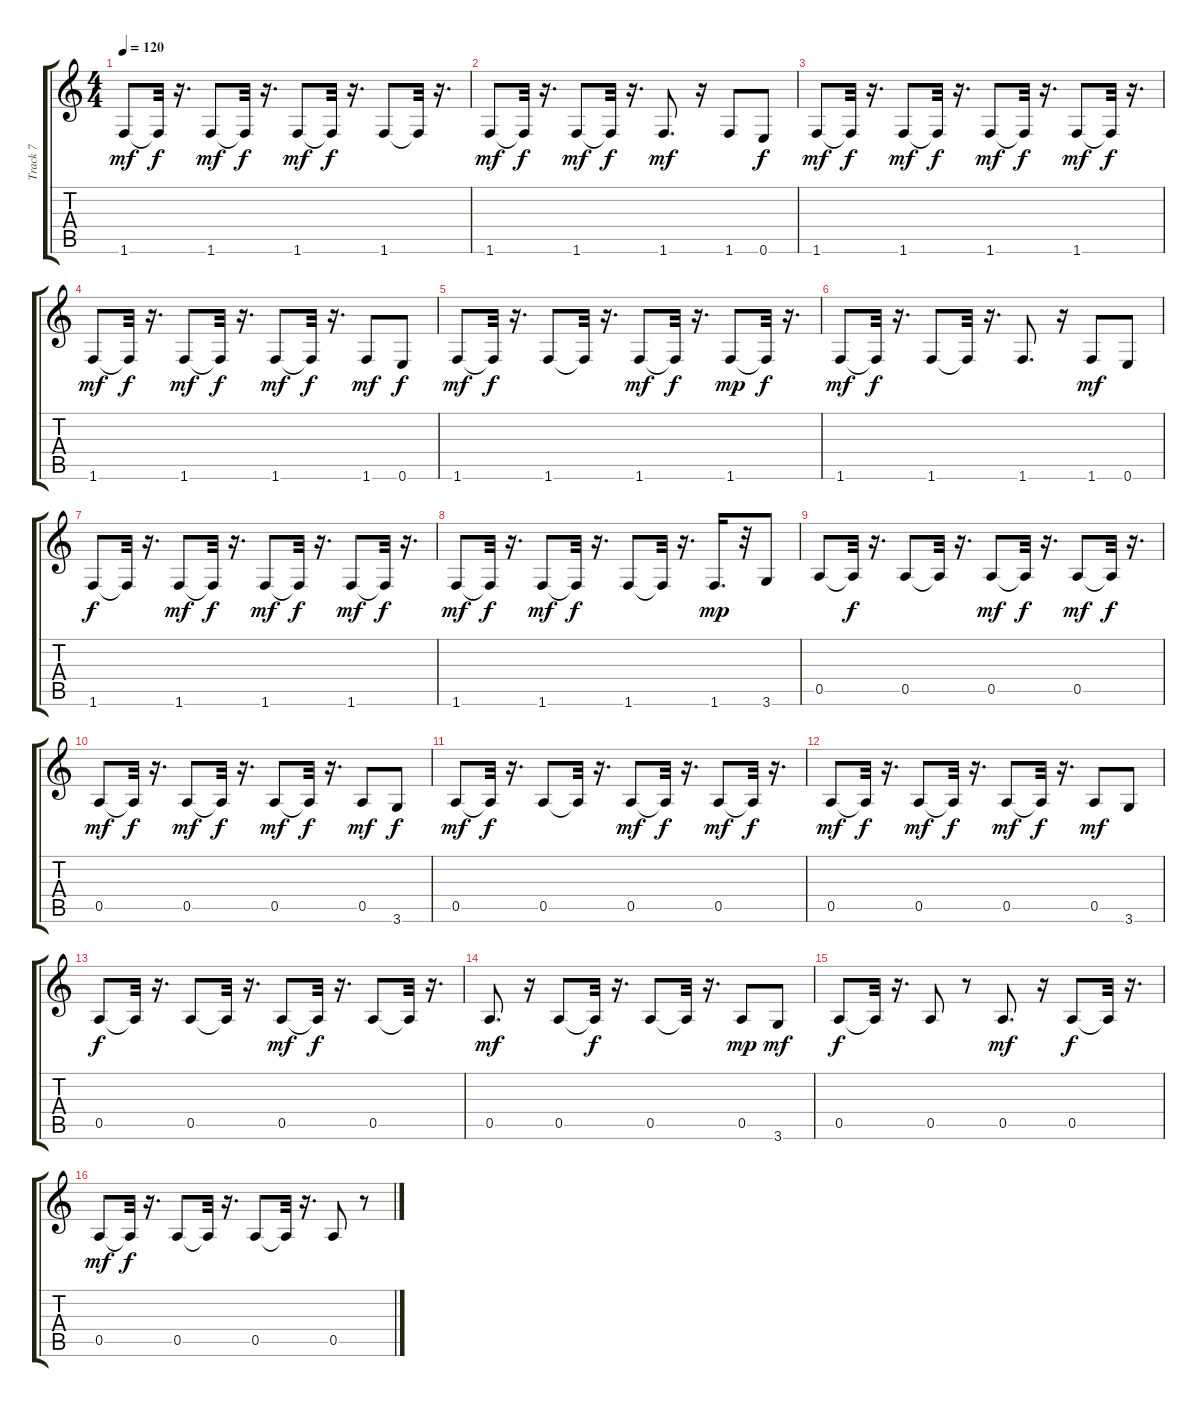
\track ("Track 7" "Track 7") {instrument electricbassfinger}
\staff {score tabs}
\tuning (E4 B3 G3 D3 A2 E2) {hide}
\ts (4 4)
\tempo 120
\clef g2
\ks c
1.6.8{dy mf} 1.6{t}.32{dy f} r.16{d} 1.6.8{dy mf} 1.6{t}.32{dy f} r.16{d} 1.6.8{dy mf} 1.6{t}.32{dy f} r.16{d} 1.6.8 1.6{t}.32 r.16{d} |
1.6.8{dy mf} 1.6{t}.32{dy f} r.16{d} 1.6.8{dy mf} 1.6{t}.32{dy f} r.16{d} 1.6.8{d dy mf} r.16 1.6.8 0.6.8{dy f} |
1.6.8{dy mf} 1.6{t}.32{dy f} r.16{d} 1.6.8{dy mf} 1.6{t}.32{dy f} r.16{d} 1.6.8{dy mf} 1.6{t}.32{dy f} r.16{d} 1.6.8{dy mf} 1.6{t}.32{dy f} r.16{d} |
1.6.8{dy mf} 1.6{t}.32{dy f} r.16{d} 1.6.8{dy mf} 1.6{t}.32{dy f} r.16{d} 1.6.8{dy mf} 1.6{t}.32{dy f} r.16{d} 1.6.8{dy mf} 0.6.8{dy f} |
1.6.8{dy mf} 1.6{t}.32{dy f} r.16{d} 1.6.8 1.6{t}.32 r.16{d} 1.6.8{dy mf} 1.6{t}.32{dy f} r.16{d} 1.6.8{dy mp} 1.6{t}.32{dy f} r.16{d} |
1.6.8{dy mf} 1.6{t}.32{dy f} r.16{d} 1.6.8 1.6{t}.32 r.16{d} 1.6.8{d} r.16 1.6.8{dy mf} 0.6.8 |
1.6.8{dy f} 1.6{t}.32 r.16{d} 1.6.8{dy mf} 1.6{t}.32{dy f} r.16{d} 1.6.8{dy mf} 1.6{t}.32{dy f} r.16{d} 1.6.8{dy mf} 1.6{t}.32{dy f} r.16{d} |
1.6.8{dy mf} 1.6{t}.32{dy f} r.16{d} 1.6.8{dy mf} 1.6{t}.32{dy f} r.16{d} 1.6.8 1.6{t}.32 r.16{d} 1.6.16{d dy mp} r.32 3.6.8 |
0.5.8 0.5{t}.32{dy f} r.16{d} 0.5.8 0.5{t}.32 r.16{d} 0.5.8{dy mf} 0.5{t}.32{dy f} r.16{d} 0.5.8{dy mf} 0.5{t}.32{dy f} r.16{d} |
0.5.8{dy mf} 0.5{t}.32{dy f} r.16{d} 0.5.8{dy mf} 0.5{t}.32{dy f} r.16{d} 0.5.8{dy mf} 0.5{t}.32{dy f} r.16{d} 0.5.8{dy mf} 3.6.8{dy f} |
0.5.8{dy mf} 0.5{t}.32{dy f} r.16{d} 0.5.8 0.5{t}.32 r.16{d} 0.5.8{dy mf} 0.5{t}.32{dy f} r.16{d} 0.5.8{dy mf} 0.5{t}.32{dy f} r.16{d} |
0.5.8{dy mf} 0.5{t}.32{dy f} r.16{d} 0.5.8{dy mf} 0.5{t}.32{dy f} r.16{d} 0.5.8{dy mf} 0.5{t}.32{dy f} r.16{d} 0.5.8{dy mf} 3.6.8 |
0.5.8{dy f} 0.5{t}.32 r.16{d} 0.5.8 0.5{t}.32 r.16{d} 0.5.8{dy mf} 0.5{t}.32{dy f} r.16{d} 0.5.8 0.5{t}.32 r.16{d} |
0.5.8{d dy mf} r.16 0.5.8 0.5{t}.32{dy f} r.16{d} 0.5.8 0.5{t}.32 r.16{d} 0.5.8{dy mp} 3.6.8{dy mf} |
0.5.8{dy f} 0.5{t}.32 r.16{d} 0.5.8 r.8 0.5.8{d dy mf} r.16 0.5.8{dy f} 0.5{t}.32 r.16{d} |
0.5.8{dy mf} 0.5{t}.32{dy f} r.16{d} 0.5.8 0.5{t}.32 r.16{d} 0.5.8 0.5{t}.32 r.16{d} 0.5.8 r.8
